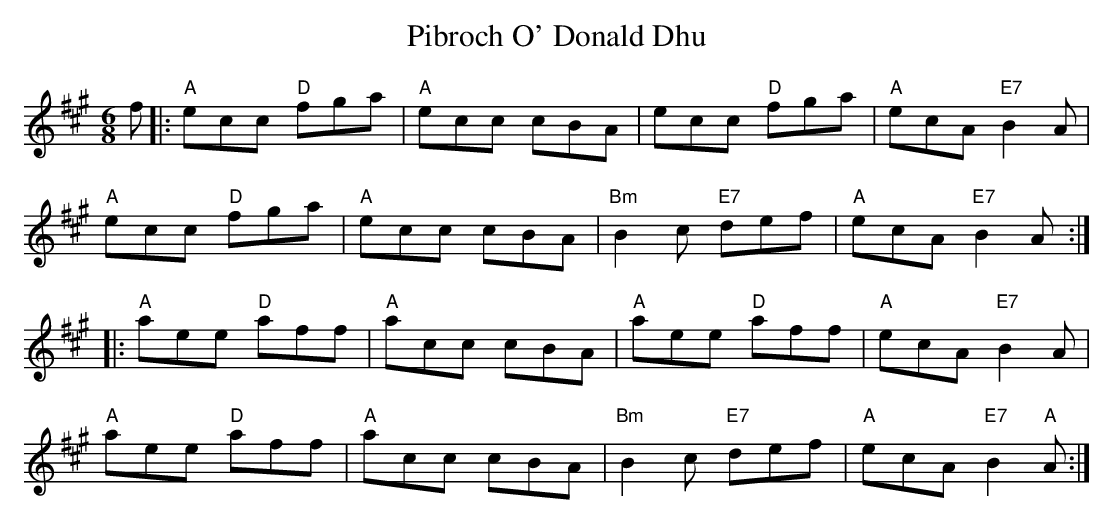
X:1
T: Pibroch O' Donald Dhu
M: 6/8
L: 1/8
K: A
f|:"A"ecc "D"fga | "A"ecc cBA|ecc "D"fga | "A"ecA "E7"B2A|
 "A"ecc "D"fga | "A"ecc cBA|"Bm"B2c "E7"def | "A"ecA "E7"B2 A:|
|:"A"aee "D"aff | "A"acc cBA| "A"aee "D"aff | "A"ecA "E7"B2 A|
 "A"aee "D"aff | "A"acc cBA| "Bm"B2c "E7"def | "A"ecA "E7"B2 "A" A:|]
